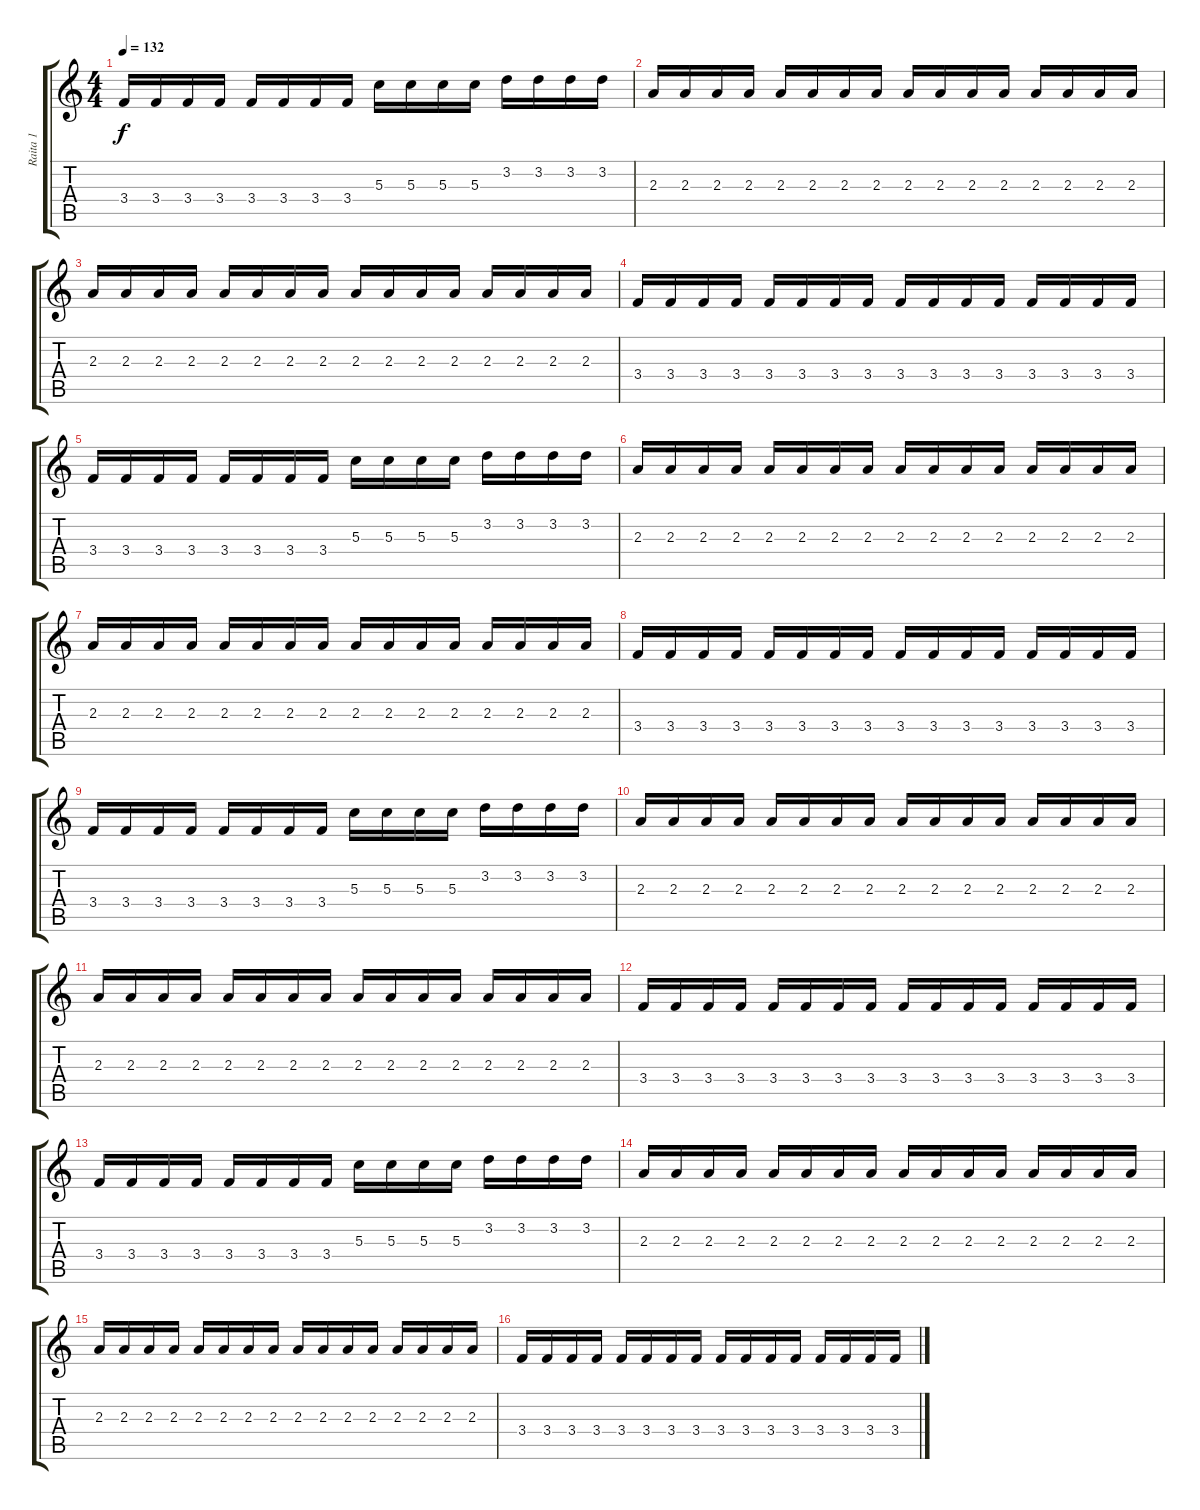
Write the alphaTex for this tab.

\track ("Raita 1" "Raita 1") {instrument overdrivenguitar}
\staff {score tabs}
\tuning (E4 B3 G3 D3 A2 E2) {hide}
\ts (4 4)
\tempo 132
\clef g2
\ks c
3.4.16{dy f} 3.4.16 3.4.16 3.4.16 3.4.16 3.4.16 3.4.16 3.4.16 5.3.16 5.3.16 5.3.16 5.3.16 3.2.16 3.2.16 3.2.16 3.2.16 |
2.3.16 2.3.16 2.3.16 2.3.16 2.3.16 2.3.16 2.3.16 2.3.16 2.3.16 2.3.16 2.3.16 2.3.16 2.3.16 2.3.16 2.3.16 2.3.16 |
2.3.16 2.3.16 2.3.16 2.3.16 2.3.16 2.3.16 2.3.16 2.3.16 2.3.16 2.3.16 2.3.16 2.3.16 2.3.16 2.3.16 2.3.16 2.3.16 |
3.4.16 3.4.16 3.4.16 3.4.16 3.4.16 3.4.16 3.4.16 3.4.16 3.4.16 3.4.16 3.4.16 3.4.16 3.4.16 3.4.16 3.4.16 3.4.16 |
3.4.16 3.4.16 3.4.16 3.4.16 3.4.16 3.4.16 3.4.16 3.4.16 5.3.16 5.3.16 5.3.16 5.3.16 3.2.16 3.2.16 3.2.16 3.2.16 |
2.3.16 2.3.16 2.3.16 2.3.16 2.3.16 2.3.16 2.3.16 2.3.16 2.3.16 2.3.16 2.3.16 2.3.16 2.3.16 2.3.16 2.3.16 2.3.16 |
2.3.16 2.3.16 2.3.16 2.3.16 2.3.16 2.3.16 2.3.16 2.3.16 2.3.16 2.3.16 2.3.16 2.3.16 2.3.16 2.3.16 2.3.16 2.3.16 |
3.4.16 3.4.16 3.4.16 3.4.16 3.4.16 3.4.16 3.4.16 3.4.16 3.4.16 3.4.16 3.4.16 3.4.16 3.4.16 3.4.16 3.4.16 3.4.16 |
3.4.16 3.4.16 3.4.16 3.4.16 3.4.16 3.4.16 3.4.16 3.4.16 5.3.16 5.3.16 5.3.16 5.3.16 3.2.16 3.2.16 3.2.16 3.2.16 |
2.3.16 2.3.16 2.3.16 2.3.16 2.3.16 2.3.16 2.3.16 2.3.16 2.3.16 2.3.16 2.3.16 2.3.16 2.3.16 2.3.16 2.3.16 2.3.16 |
2.3.16 2.3.16 2.3.16 2.3.16 2.3.16 2.3.16 2.3.16 2.3.16 2.3.16 2.3.16 2.3.16 2.3.16 2.3.16 2.3.16 2.3.16 2.3.16 |
3.4.16 3.4.16 3.4.16 3.4.16 3.4.16 3.4.16 3.4.16 3.4.16 3.4.16 3.4.16 3.4.16 3.4.16 3.4.16 3.4.16 3.4.16 3.4.16 |
3.4.16 3.4.16 3.4.16 3.4.16 3.4.16 3.4.16 3.4.16 3.4.16 5.3.16 5.3.16 5.3.16 5.3.16 3.2.16 3.2.16 3.2.16 3.2.16 |
2.3.16 2.3.16 2.3.16 2.3.16 2.3.16 2.3.16 2.3.16 2.3.16 2.3.16 2.3.16 2.3.16 2.3.16 2.3.16 2.3.16 2.3.16 2.3.16 |
2.3.16 2.3.16 2.3.16 2.3.16 2.3.16 2.3.16 2.3.16 2.3.16 2.3.16 2.3.16 2.3.16 2.3.16 2.3.16 2.3.16 2.3.16 2.3.16 |
3.4.16 3.4.16 3.4.16 3.4.16 3.4.16 3.4.16 3.4.16 3.4.16 3.4.16 3.4.16 3.4.16 3.4.16 3.4.16 3.4.16 3.4.16 3.4.16
